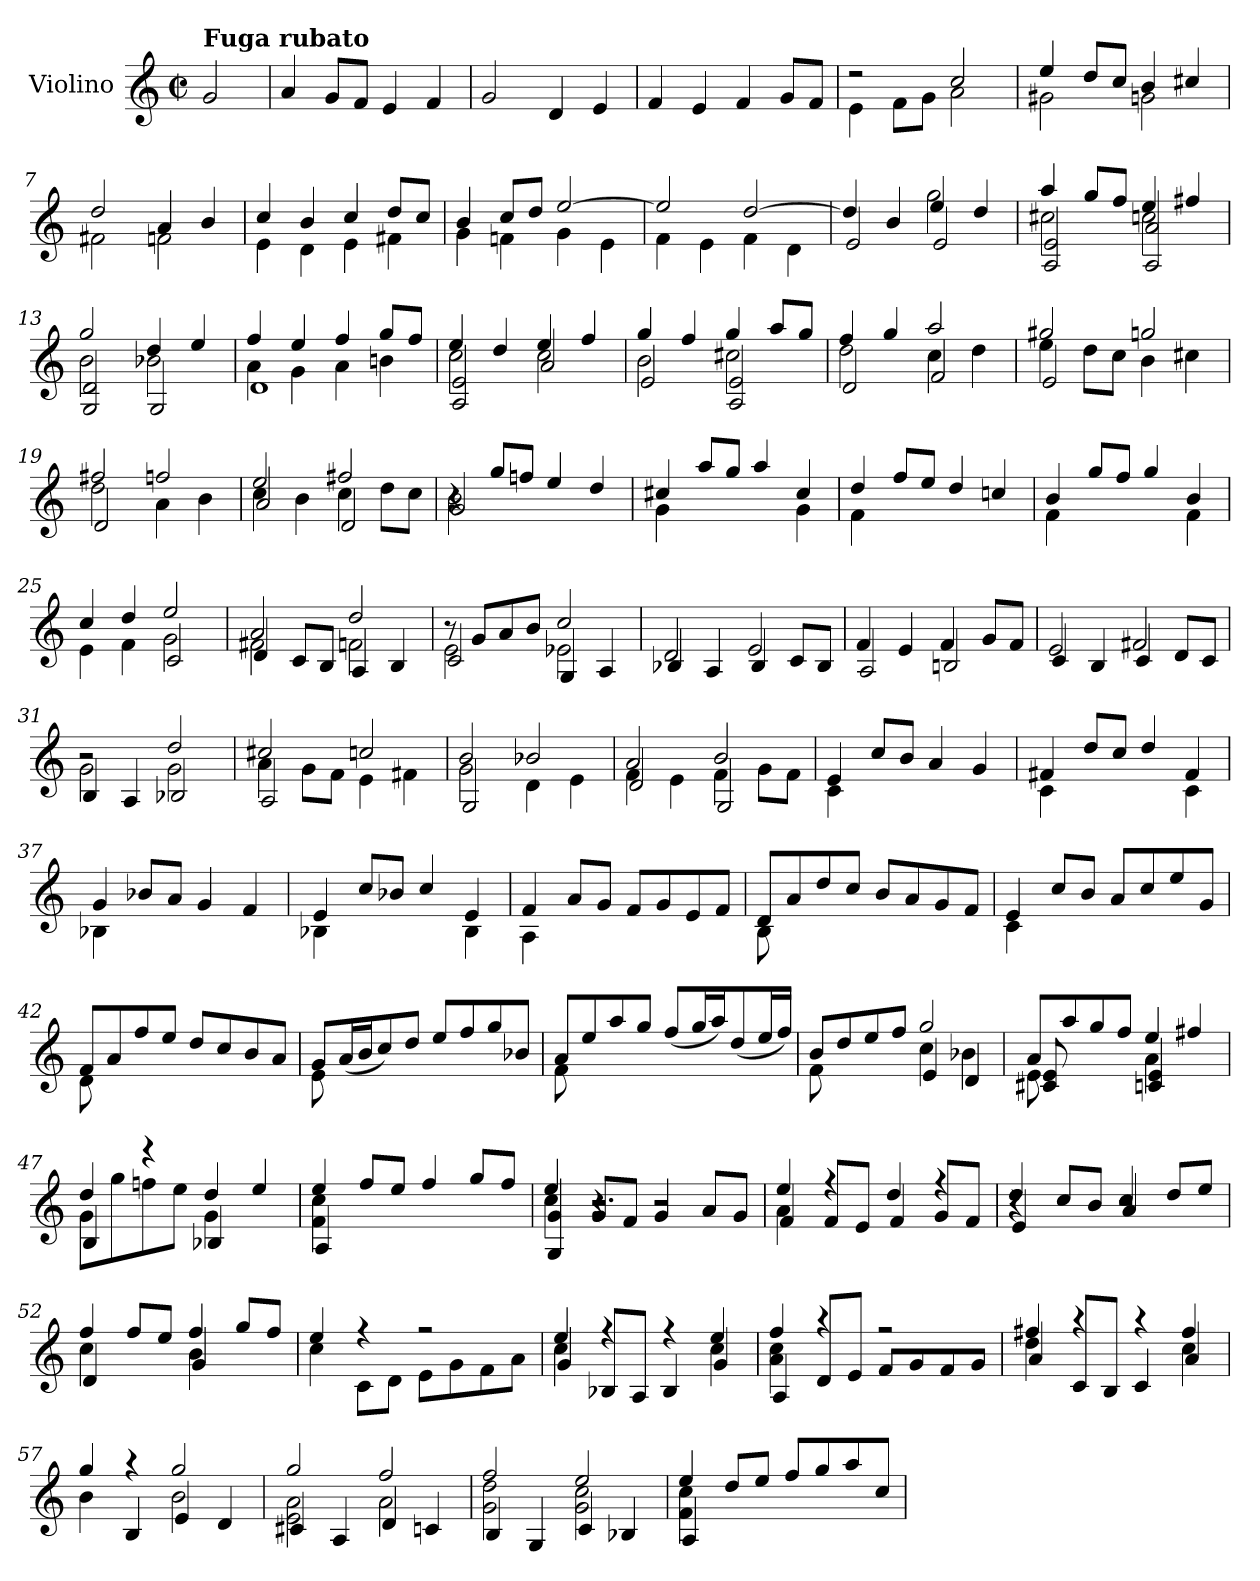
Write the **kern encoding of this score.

**kern
*part1
*staff1
*I"Violino
*I'Vln
*clefG2
*k[]
*M2/2
*met(c|)
=1
!LO:TX:a:B:t=Fuga rubato
2g/
=2
4a/
8g/L
8f/J
4e/
4f/
=3
2g/
4d/
4e/
=4
4f/
4e/
4f/
8g/L
8f/J
=5
*^
2r	4e\
.	8f\L
.	8g\J
2cc/	2a\
=6	=6
4ee/	2g#X\
8dd/L	.
8cc/J	.
4b/	2gn\
4cc#X/	.
!!LO:LB:g=z	!!
=7	=7
2dd/	2f#X\
4a/	2fn\
4b/	.
=8	=8
4cc/	4e\
4b/	4d\
4cc/	4e\
8dd/L	4f#X\
8cc/J	.
=9	=9
4b/	4g\
8cc/L	4fn\
8dd/J	.
[2ee/	4g\
.	4e\
=10	=10
2ee/]	4f\
.	4e\
[2dd/	4f\
.	4d\
=11	=11
*	*^
4dd/]	2ryy	2e/
4b/	.	.
4ee/	2gg\	2e/
4dd/	.	.
=12	=12	=12
4aa/	2cc#X\	2A/ 2e/
8gg/L	.	.
8ff/J	.	.
4ee/	2ccn\	2A/ 2a/
4ff#X/	.	.
!!LO:LB:g=z	!!	!!
=13	=13	=13
2gg/	2b\	2G/ 2d/
4dd/	2b-X\	2G/
4ee/	.	.
=14	=14	=14
4ff/	4a\	1d
4ee/	4g\	.
4ff/	4a\	.
8gg/L	4bn\	.
8ff/J	.	.
=15	=15	=15
4ee/	2cc\	2A/ 2e/
4dd/	.	.
4ee/	2cc\	2a/
4ff/	.	.
=16	=16	=16
4gg/	2b\	2e/
4ff/	.	.
4gg/	2cc#X\	2A/ 2e/
8aa/L	.	.
8gg/J	.	.
=17	=17	=17
4ff/	2dd\	2d/
4gg/	.	.
2aa/	4cc\	2f/
.	4dd\	.
=18	=18	=18
2gg#X/	4ee\	2e/
.	8dd\L	.
.	8cc\J	.
2ggn/	4b\	2ryy
.	4cc#X\	.
!!LO:LB:g=z	!!	!!
=19	=19	=19
2ff#X/	2dd\	2d/
2ffn/	4a\	2ryy
.	4b\	.
=20	=20	=20
2ee/	4cc\	2a/
.	4b\	.
2ff#X/	4cc\	2d/
.	8dd\L	.
.	8cc\J	.
=21	=21	=21
4r	2b\	2g/
8gg/L	.	.
8ffn/J	.	.
4ee/	2ryy	2ryy
4dd/	.	.
*	*v	*v
=22	=22
4cc#X/	4g\
8aa/L	4ryy
8gg/J	.
4aa/	4ryy
4cc#/	4g\
=23	=23
4dd/	4f\
8ff/L	4ryy
8ee/J	.
4dd/	2ryy
4ccn/	.
=24	=24
4b/	4f\
8gg/L	4ryy
8ff/J	.
4gg/	4ryy
4b/	4f\
!!LO:LB:g=z	!!
=25	=25
*	*^
4cc/	4e\	2ryy
4dd/	4f\	.
2ee/	2g\	2c/
=26	=26	=26
2a/	2f#X\	4d/
.	.	8c/L
.	.	8B/J
2dd/	2fn\	4A/
.	.	4B/
=27	=27	=27
8r	2e\	2c/
8g/L	.	.
8a/	.	.
8b/J	.	.
2cc/	2e-X\	4G/
.	.	4A/
*	*v	*v
=28	=28
2d/	4B-X/
.	4A/
2e/	4B-/
.	8c/L
.	8B-/J
=29	=29
4f/	2A/
4e/	.
4f/	2Bn/
8g/L	.
8f/J	.
=30	=30
2e/	4c/
.	4B/
2f#X/	4c/
.	8d/L
.	8c/J
!!LO:LB:g=z	!!
=31	=31
*	*^
2r	2g\	4B/
.	.	4A/
2dd/	2g\	2B-X/
=32	=32	=32
2cc#X/	4a\	2A/
.	8g\L	.
.	8f\J	.
2ccn/	4e\	2ryy
.	4f#X\	.
=33	=33	=33
2b/	2g\	2G/
2b-X/	4d\	2ryy
.	4e\	.
=34	=34	=34
2a/	4f\	2d/
.	4e\	.
2b/	4f\	2G/
.	8g\L	.
.	8f\J	.
*	*v	*v
=35	=35
4e/	4c\
8cc/L	4ryy
8b/J	.
4a/	2ryy
4g/	.
=36	=36
4f#X/	4c\
8dd/L	4ryy
8cc/J	.
4dd/	4ryy
4f#/	4c\
!!LO:LB:g=z	!!
=37	=37
4g/	4B-X\
8b-X/L	4ryy
8a/J	.
4g/	2ryy
4f/	.
=38	=38
4e/	4B-X\
8cc/L	4ryy
8b-X/J	.
4cc/	4ryy
4e/	4B-\
=39	=39
4f/	4A\
8a/L	4ryy
8g/J	.
8f/L	2ryy
8g/	.
8e/	.
8f/J	.
=40	=40
8d/L	8B\
8a/	4.ryy
8dd/	.
8cc/J	.
8b/L	2ryy
8a/	.
8g/	.
8f/J	.
=41	=41
4e/	4c\
8cc/L	4ryy
8b/J	.
8a/L	2ryy
8cc/	.
8ee/	.
8g/J	.
!!LO:LB:g=z	!!
=42	=42
8f/L	8d\
8a/	4.ryy
8ff/	.
8ee/J	.
8dd/L	2ryy
8cc/	.
8b/	.
8a/J	.
=43	=43
8g/L	8e\
(>16a/L	4.ryy
16b/J	.
8cc/)	.
8dd/J	.
8ee/L	2ryy
8ff/	.
8gg/	.
8b-X/J	.
=44	=44
8a/L	8f\
8ee/	4.ryy
8aa/	.
8gg/J	.
(>8ff/L	2ryy
16gg/L	.
16aa/J)	.
(>8dd/	.
16ee/L	.
16ff/JJ)	.
=45	=45
*	*^
8b/L	8f\	2ryy
8dd/	4.ryy	.
8ee/	.	.
8ff/J	.	.
2gg/	4cc\	4e/
.	4b-X\	4d/
!!LO:LB:g=z	!!	!!
=46	=46	=46
8a/L	8e\	8c#X/ 8e/
8aa/	4.ryy	4.ryy
8gg/	.	.
8ff/J	.	.
4ee/	4a\	4cn/ 4e/
4ff#X/	4ryy	4ryy
=47	=47	=47
4dd/	8g\L	4B/
.	8gg\	.
4r	8ffn\	4ryy
.	8ee\J	.
4dd/	4g\	4B-X/
4ee/	4ryy	4ryy
=48	=48	=48
4ee/	4f\ 4cc\	4A/
8ff/L	4ryy	4ryy
8ee/J	.	.
4ff/	2ryy	2ryy
8gg/L	.	.
8ff/J	.	.
=49	=49	=49
4ee/	4cc\	4G/ 4g/
4r	2.r	8g/L
.	.	8f/J
2r	.	4g/
.	.	8a/L
.	.	8g/J
=50	=50	=50
4ee/	4a\	4f/
4r	4ryy	8f/L
.	.	8e/J
4dd/	2ryy	4f/
4r	.	8g/L
.	.	8f/J
!!LO:LB:g=z	!!	!!
=51	=51	=51
4dd/	4r	4e/
8cc/L	4ryy	4ryy
8b/J	.	.
4cc/	2r	4a/
8dd/L	.	4ryy
8ee/J	.	.
=52	=52	=52
4ff/	4cc\	4d/
8ff/L	4ryy	4ryy
8ee/J	.	.
4ff/	4b\	4g/
8gg/L	4ryy	4ryy
8ff/J	.	.
*	*v	*v
=53	=53
4ee/	4cc\
4r	8c\L
.	8d\J
2r	8e\L
.	8g\
.	8f\
.	8a\J
=54	=54
*	*^
4ee/	4cc\	4g/
4r	4ryy	8B-X/L
.	.	8A/J
4r	4ryy	4B-/
4ee/	4cc\	4g/
=55	=55	=55
4ff/	4a\ 4cc\	4A/
4r	4ryy	8d/L
.	.	8e/J
2r	2ryy	8f/L
.	.	8g/
.	.	8f/
.	.	8g/J
!!LO:PB:g=z	!!	!!
=56	=56	=56
4ff#X/	4dd\	4a/
4r	4ryy	8c/L
.	.	8B/J
4r	4ryy	4c/
4ff#/	4cc\	4a/
=57	=57	=57
4gg/	4b\	4rAyy
4r	4reeeyy	4B/
2gg/	2b\	4e/
.	.	4d/
=58	=58	=58
2gg/	2e\ 2a\	4c#X/
.	.	4A/
2ff/	2a\	4d/
.	.	4cn/
=59	=59	=59
2ff/	2g\ 2dd\	4B/
.	.	4G/
2ee/	2g\ 2cc\	4c/
.	.	4B-X/
=60	=60	=60
4ee/	4f\ 4cc\	4A/
8dd/L	4ryy	4ryy
8ee/J	.	.
8ff/L	2ryy	2ryy
8gg/	.	.
8aa/	.	.
8cc/J	.	.
*v	*v	*v
=
*-
